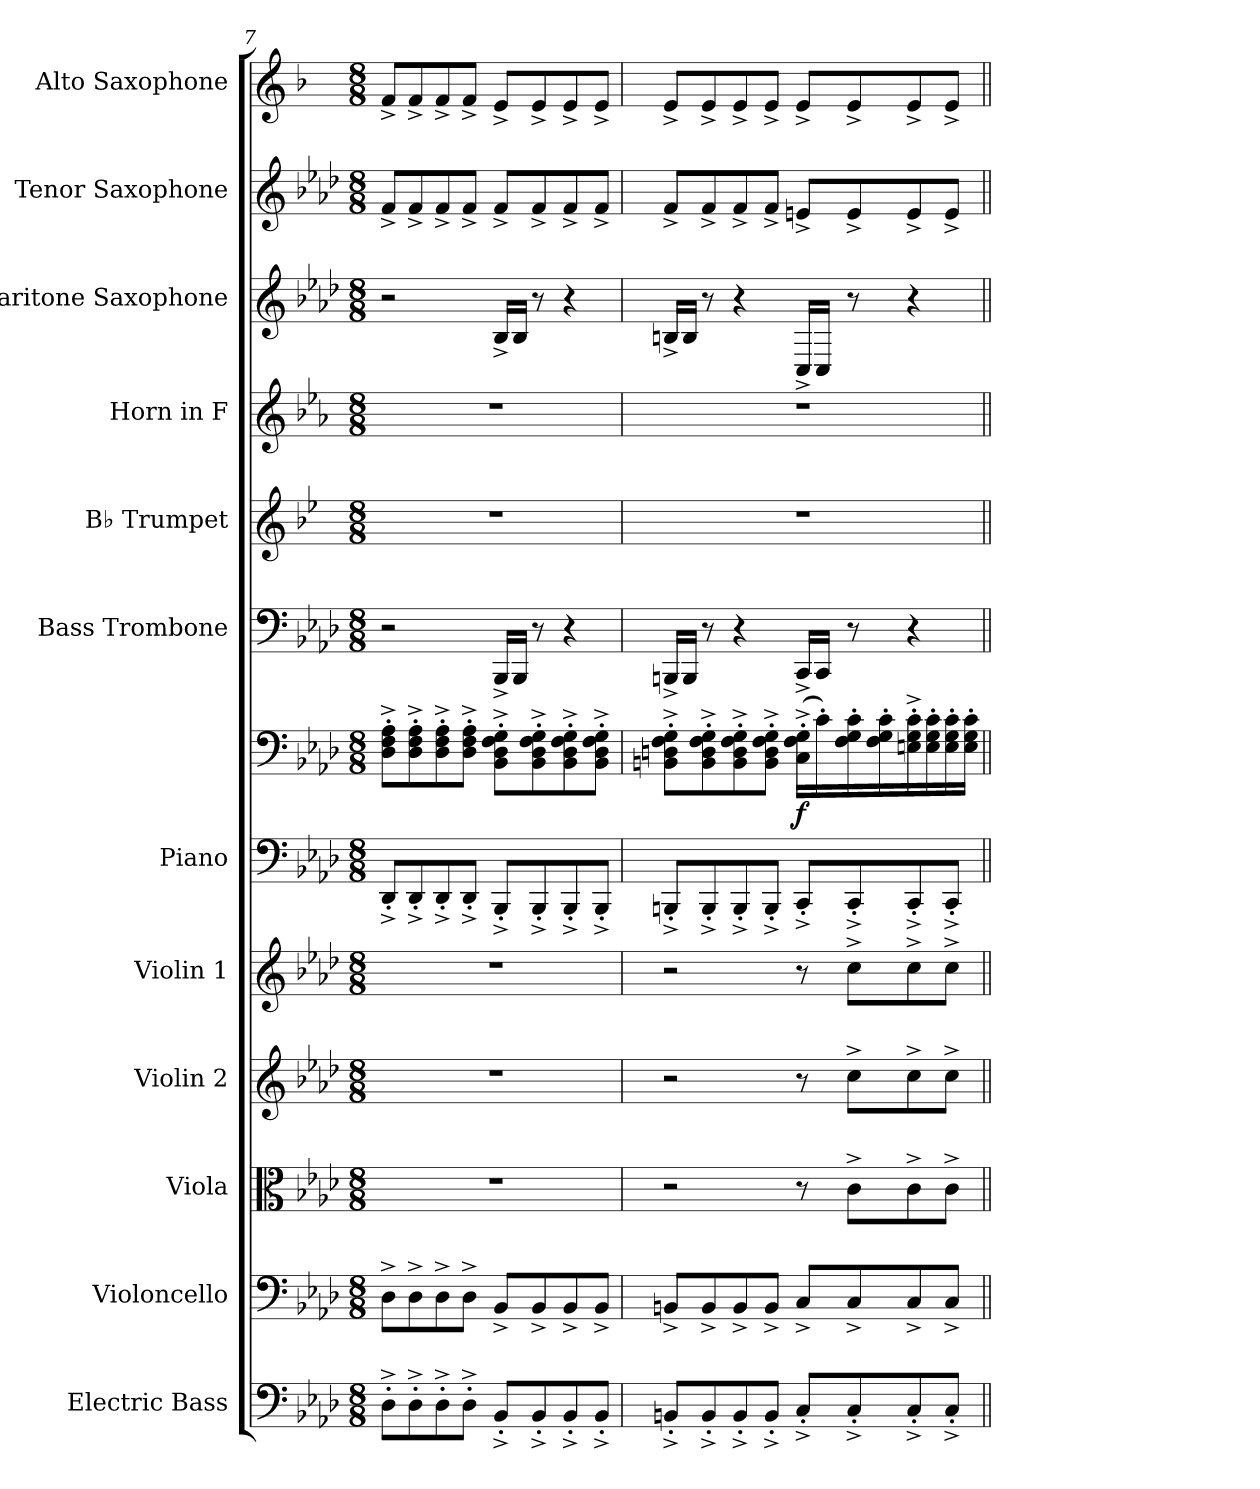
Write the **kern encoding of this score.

**kern	**kern	**kern	**kern	**kern	**kern	**kern	**dynam	**kern	**kern	**kern	**kern	**kern	**kern
*part12	*part11	*part10	*part9	*part8	*part7	*part7	*part7	*part6	*part5	*part4	*part3	*part2	*part1
*staff13	*staff12	*staff11	*staff10	*staff9	*staff8	*staff7	*staff7/8	*staff6	*staff5	*staff4	*staff3	*staff2	*staff1
*I"Electric Bass	*I"Violoncello	*I"Viola	*I"Violin 2	*I"Violin 1	*I"Piano	*	*	*I"Bass Trombone	*I"B♭ Trumpet	*I"Horn in F	*I"Baritone Saxophone	*I"Tenor Saxophone	*I"Alto Saxophone
*I'El. B.	*I'Vc.	*I'Vla.	*I'Vln. 2	*I'Vln. 1	*I'Pno.	*	*	*I'B. Tbn.	*I'B♭ Tpt.	*	*I'Bar. Sax.	*I'T. Sax.	*I'A. Sax.
*clefF4	*clefF4	*clefC3	*clefG2	*clefG2	*clefF4	*clefF4	*	*clefF4	*clefG2	*clefG2	*clefG2	*clefG2	*clefG2
*ITrd7c12	*	*	*	*	*	*	*	*	*ITrd1c2	*ITrd4c7	*ITrd12c21	*ITrd8c14	*ITrd5c9
*k[b-e-a-d-]	*k[b-e-a-d-]	*k[b-e-a-d-]	*k[b-e-a-d-]	*k[b-e-a-d-]	*k[b-e-a-d-]	*k[b-e-a-d-]	*	*k[b-e-a-d-]	*k[b-e-a-d-]	*k[b-e-a-d-]	*k[b-e-a-d-]	*k[b-e-a-d-]	*k[b-e-a-d-]
*M8/8	*M8/8	*M8/8	*M8/8	*M8/8	*M8/8	*M8/8	*	*M8/8	*M8/8	*M8/8	*M8/8	*M8/8	*M8/8
=7	=7	=7	=7	=7	=7	=7	=7	=7	=7	=7	=7	=7	=7
8DD-'^\L	8D-^\L	1r	1r	1r	8DD-'^/L	8D-\'^ 8F\'^ 8A-\'^L	.	2r	1r	1r	2r	8F^/L	8A-^/L
8DD-'^\	8D-^\	.	.	.	8DD-'^/	8D-\'^ 8F\'^ 8A-\'^	.	.	.	.	.	8F^/	8A-^/
8DD-'^\	8D-^\	.	.	.	8DD-'^/	8D-\'^ 8F\'^ 8A-\'^	.	.	.	.	.	8F^/	8A-^/
8DD-'^\J	8D-^\J	.	.	.	8DD-'^/J	8D-\'^ 8F\'^ 8A-\'^J	.	.	.	.	.	8F^/J	8A-^/J
8BBB-'^/L	8BB-^/L	.	.	.	8BBB-'^/L	8BB-\'^ 8D-\'^ 8F\'^ 8G\'^L	.	16BBB-^/LL	.	.	16BB-^/LL	8F^/L	8G^/L
.	.	.	.	.	.	.	.	16BBB-/JJ	.	.	16BB-/JJ	.	.
8BBB-'^/	8BB-^/	.	.	.	8BBB-'^/	8BB-\'^ 8D-\'^ 8F\'^ 8G\'^	.	8r	.	.	8r	8F^/	8G^/
8BBB-'^/	8BB-^/	.	.	.	8BBB-'^/	8BB-\'^ 8D-\'^ 8F\'^ 8G\'^	.	4r	.	.	4r	8F^/	8G^/
8BBB-'^/J	8BB-^/J	.	.	.	8BBB-'^/J	8BB-\'^ 8D-\'^ 8F\'^ 8G\'^J	.	.	.	.	.	8F^/J	8G^/J
!!LO:PB:g=z
=8	=8	=8	=8	=8	=8	=8	=8	=8	=8	=8	=8	=8	=8
8BBBn'^/L	8BBn^/L	2r	2r	2r	8BBBn'^/L	8BBn\'^ 8Dn\'^ 8F\'^ 8G\'^L	.	16BBBn^/LL	1r	1r	16BBn^/LL	8F^/L	8G^/L
.	.	.	.	.	.	.	.	16BBB/JJ	.	.	16BB/JJ	.	.
8BBB'^/	8BB^/	.	.	.	8BBB'^/	8BB\'^ 8D\'^ 8F\'^ 8G\'^	.	8r	.	.	8r	8F^/	8G^/
8BBB'^/	8BB^/	.	.	.	8BBB'^/	8BB\'^ 8D\'^ 8F\'^ 8G\'^	.	4r	.	.	4r	8F^/	8G^/
8BBB'^/J	8BB^/J	.	.	.	8BBB'^/J	8BB\'^ 8D\'^ 8F\'^ 8G\'^J	.	.	.	.	.	8F^/J	8G^/J
!	!	!	!	!	!	!	!LO:DY:b	!	!	!	!	!	!
8CC'^/L	8C^/L	8r	8r	8r	8CC'^/L	(>16C\'^ 16F\'^ 16G\'^LL	f	16CC^/LL	.	.	16CC^/LL	8En^/L	8G^/L
.	.	.	.	.	.	16c'\)	.	16CC/JJ	.	.	16CC/JJ	.	.
8CC'^/	8C^/	8c^\L	8cc^\L	8cc^\L	8CC'^/	16F\' 16G\' 16c\'	.	8r	.	.	8r	8E^/	8G^/
.	.	.	.	.	.	16F\' 16G\' 16c\'	.	.	.	.	.	.	.
8CC'^/	8C^/	8c^\	8cc^\	8cc^\	8CC'^/	16En\'^ 16G\'^ 16c\'^	.	4r	.	.	4r	8E^/	8G^/
.	.	.	.	.	.	16E\' 16G\' 16c\'	.	.	.	.	.	.	.
8CC'^/J	8C^/J	8c^\J	8cc^\J	8cc^\J	8CC'^/J	16E\' 16G\' 16c\'	.	.	.	.	.	8E^/J	8G^/J
.	.	.	.	.	.	16E\' 16G\' 16c\'JJ	.	.	.	.	.	.	.
=||	=||	=||	=||	=||	=||	=||	=||	=||	=||	=||	=||	=||	=||
*-	*-	*-	*-	*-	*-	*-	*-	*-	*-	*-	*-	*-	*-
